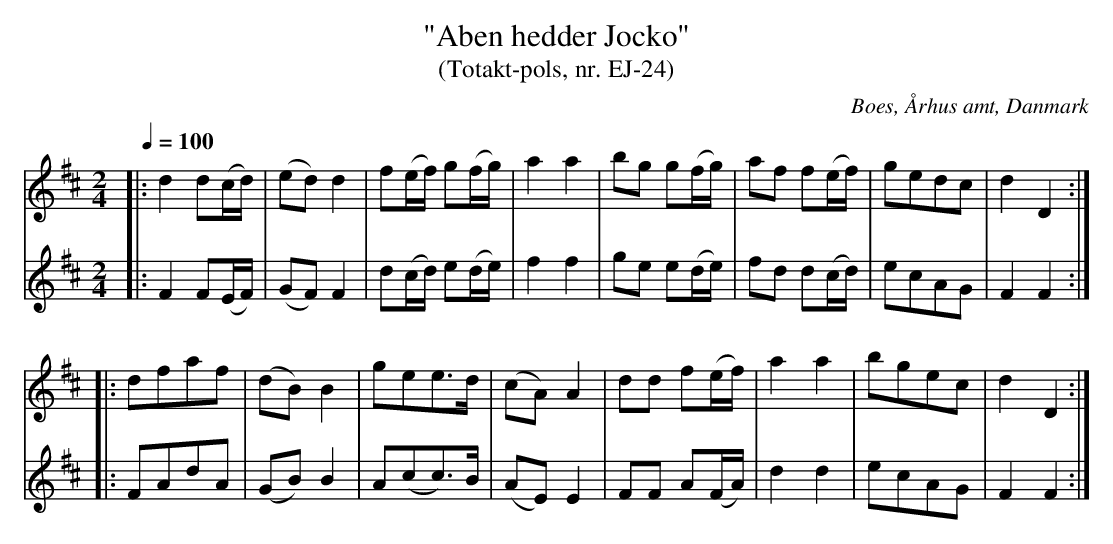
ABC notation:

X:1EJ-24
T:"Aben hedder Jocko"
T:(Totakt-pols, nr. EJ-24)
O:Boes, Århus amt, Danmark
M:2/4
L:1/8
Q:1/4=100
K:D
V:1
|: d2 d(c1/2d1/2) | (ed) d2 | f(e1/2f1/2) g(f1/2g1/2) | a2 a2 | bg g(f1/2g1/2) | af f(e1/2f1/2) | gedc | d2 D2 :|
|: dfaf | (dB) B2 | gee>d | (cA) A2 | dd f(e1/2f1/2) | a2 a2 | bgec | d2 D2 :|
V:2
|: F2 F(E1/F1/2) | (GF) F2 | d(c1/2d1/2) e(d1/2e1/2) | f2 f2 | ge e(d1/2e1/2) | fd d(c1/2d1/2) | ecAG | F2 F2 :|
|: FAdA | (GB) B2 | A(cc)>B | (AE) E2 | FF A(F1/2A1/2) | d2 d2 | ecAG | F2 F2 :|
